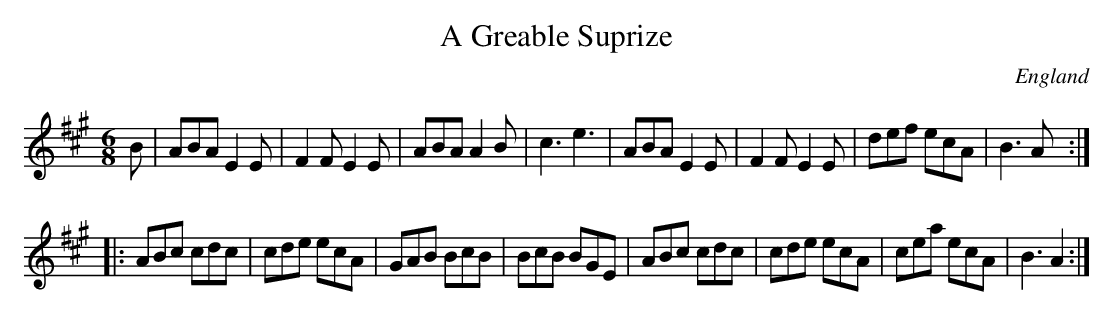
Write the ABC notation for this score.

X:1
T:A Greable Suprize
M:6/8
O:England
K:A major
B|ABA E2E|F2F E2E|ABA A2B|c3 e3|\
ABA E2E|F2F E2E|def ecA|B3 A:|
|:ABc cdc|cde ecA| GAB BcB|BcB BGE|\
ABc cdc|cde ecA|cea ecA|B3A2:|
